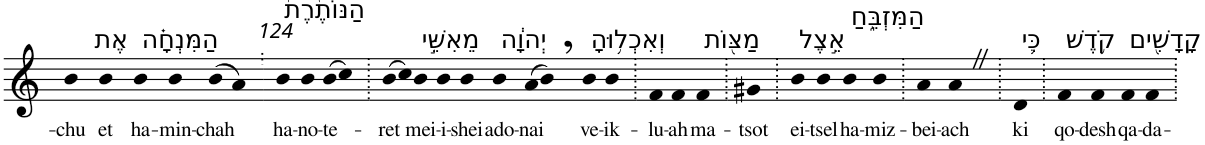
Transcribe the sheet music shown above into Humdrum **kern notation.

**kern	**text
*part1	*part1
*staff1	*staff1
*I"Piano	*
*I'Pno	*
!!LO:PB:g=z
*clefG2	*
*k[]	*
=123X1	=123X1
!	!LO:LY:b
4b	-chu
!LO:TX:a:t=אֶת	!
!	!LO:LY:b
4b	et
!LO:TX:a:t=הַמִּנְחָ֗ה	!
!	!LO:LY:b
4b	ha-
!	!LO:LY:b
4b	-min-
!	!LO:LY:b
(>8b	-chah
8a)	.
=124.	=124.
!LO:TX:a:t=הַנּוֹתֶ֙רֶת֙	!
!	!LO:LY:b
4b	ha-
!	!LO:LY:b
4b	-no-
!	!LO:LY:b
(>8b	-te-
8cc)	.
=125.	=125.
!	!LO:LY:b
(>8b	-ret
8cc)	.
!LO:TX:a:t=מֵאִשֵּׁ֣י	!
!	!LO:LY:b
4b	mei-
!	!LO:LY:b
4b	-i-
!	!LO:LY:b
4b	-shei
!LO:TX:a:t=יְהוָ֔ה	!
!	!LO:LY:b
4b	ado-
!	!LO:LY:b
(>8a	-nai
8b,)	.
!LO:TX:a:t=וְאִכְל֥וּהָ	!
!	!LO:LY:b
4b	ve-
!	!LO:LY:b
4b	-ik-
=126.	=126.
!	!LO:LY:b
4f	-lu-
!	!LO:LY:b
4f	-ah
!LO:TX:a:t=מַצּ֖וֹת	!
!	!LO:LY:b
4f	ma-
=127.	=127.
!	!LO:LY:b
4g#X	-tsot
=128.	=128.
!LO:TX:a:t=אֵ֣צֶל	!
!	!LO:LY:b
4b	ei-
!	!LO:LY:b
4b	-tsel
!LO:TX:a:t=הַמִּזְבֵּ֑חַ	!
!	!LO:LY:b
4b	ha-
!	!LO:LY:b
4b	-miz-
=129.	=129.
!	!LO:LY:b
4a	-bei-
!	!LO:LY:b
4aZ	-ach
=130.	=130.
!LO:TX:a:t=כִּ֛י	!
!	!LO:LY:b
4d	ki
=131.	=131.
!LO:TX:a:t=קֹ֥דֶשׁ	!
!	!LO:LY:b
4f	qo-
!	!LO:LY:b
4f	-desh
!LO:TX:a:t=קָדָשִׁ֖ים	!
!	!LO:LY:b
4f	qa-
!	!LO:LY:b
4f	-da-
=.	=.
*-	*-
